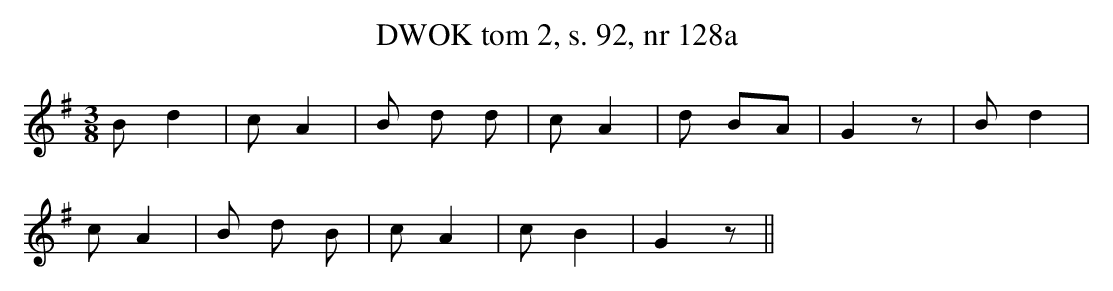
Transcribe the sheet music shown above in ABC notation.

X:1
T: DWOK tom 2, s. 92, nr 128a
L: 1/16
M: 3/8
K: G
B2 d4 |\
c2 A4 |\
B2 d2 d2 |\
c2 A4 |\
d2 B2A2 |\
G4 z2|\
B2 d4 |
c2 A4 |\
B2 d2 B2 |\
c2 A4 |\
c2 B4  |\
G4 z2 ||
